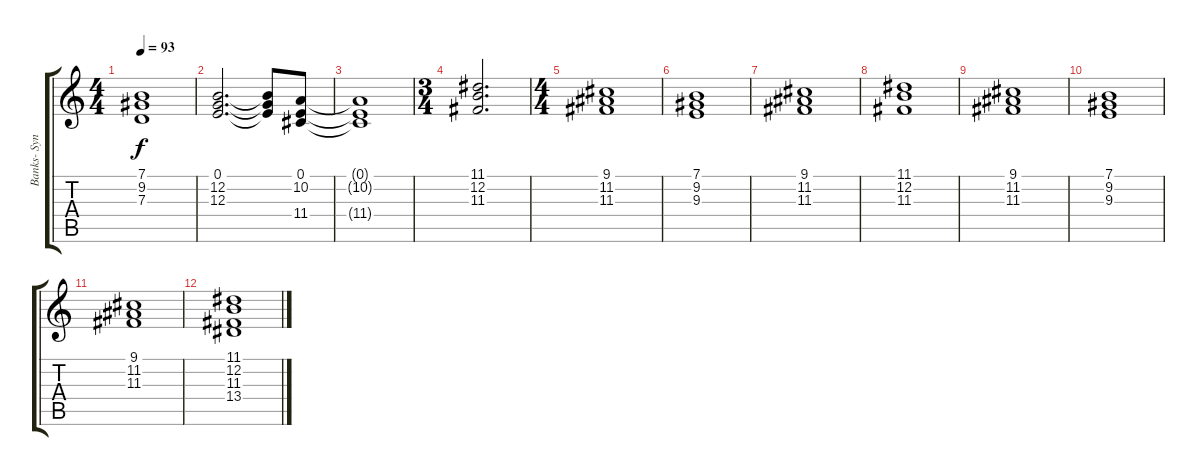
\track ("Banks- Synth2" "Banks- Syn") {instrument pad2warm}
\staff {score tabs}
\tuning (E4 B3 G3 D3 A2 E2) {hide}
\ts (4 4)
\tempo 93
\clef g2
\ks c
(7.1{t} 9.2{t} 7.3{t}).1{dy f} |
(0.1 12.2 12.3).2{d} (0.1{t} 12.2{t} 12.3{t}).8 (0.1 10.2 11.4).8 |
(0.1{t} 10.2{t} 11.4{t}).1 |
\ts (3 4)
(11.1 12.2 11.3).2{d} |
\ts (4 4)
(9.1 11.2 11.3).1 |
(7.1 9.2 9.3).1 |
(9.1 11.2 11.3).1 |
(11.1 12.2 11.3).1 |
(9.1 11.2 11.3).1 |
(7.1 9.2 9.3).1 |
(9.1 11.2 11.3).1 |
(11.1 12.2 11.3 13.4).1
